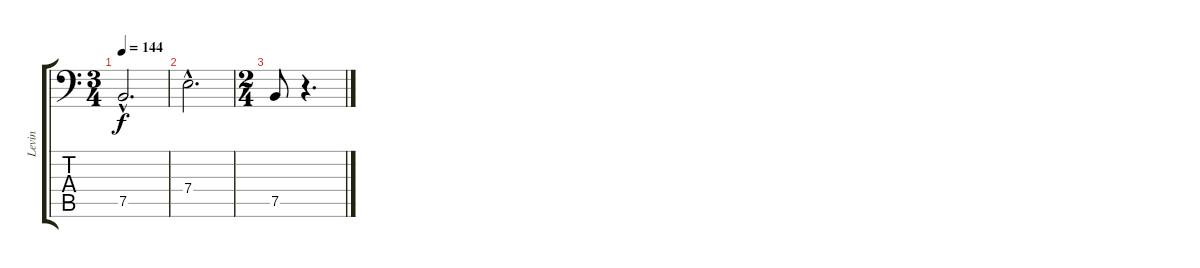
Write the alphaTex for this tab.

\track ("Levin" "Levin") {instrument electricbassfinger}
\staff {score tabs}
\tuning (C3 G2 D2 A1 E1 B0) {hide}
\ts (3 4)
\tempo 144
\clef f4
\ks c
7.5{hac}.2{d dy f} |
7.4{hac}.2{d} |
\ts (2 4)
7.5.8 r.4{d}
